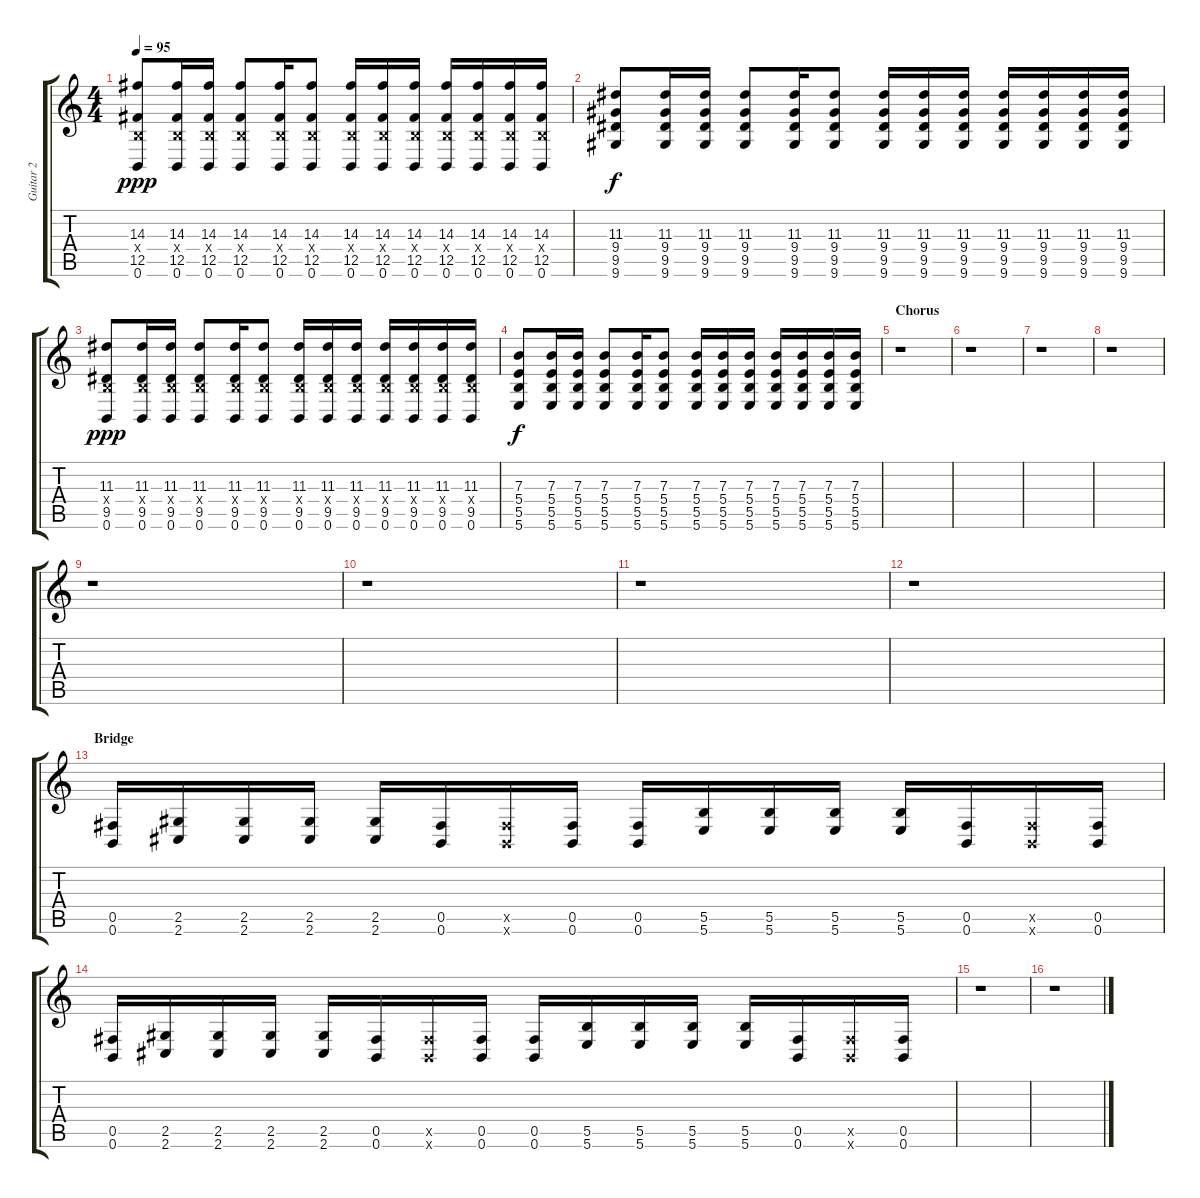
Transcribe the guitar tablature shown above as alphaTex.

\track ("Guitar 2" "Guitar 2") {instrument electricguitarjazz}
\staff {score tabs}
\tuning (Db4 Ab3 E3 B2 Gb2 B1) {hide}
\ts (4 4)
\tempo 95
\clef g2
\ks c
(14.3 0.4{x} 12.5 0.6).8{dy ppp} (14.3 0.4{x} 12.5 0.6).16 (14.3 0.4{x} 12.5 0.6).16 (14.3 0.4{x} 12.5 0.6).8 (14.3 0.4{x} 12.5 0.6).16 (14.3 0.4{x} 12.5 0.6).8 (14.3 0.4{x} 12.5 0.6).16 (14.3 0.4{x} 12.5 0.6).16 (14.3 0.4{x} 12.5 0.6).16 (14.3 0.4{x} 12.5 0.6).16 (14.3 0.4{x} 12.5 0.6).16 (14.3 0.4{x} 12.5 0.6).16 (14.3 0.4{x} 12.5 0.6).16 |
(11.3 9.4 9.5 9.6).8{dy f} (11.3 9.4 9.5 9.6).16 (11.3 9.4 9.5 9.6).16 (11.3 9.4 9.5 9.6).8 (11.3 9.4 9.5 9.6).16 (11.3 9.4 9.5 9.6).8 (11.3 9.4 9.5 9.6).16 (11.3 9.4 9.5 9.6).16 (11.3 9.4 9.5 9.6).16 (11.3 9.4 9.5 9.6).16 (11.3 9.4 9.5 9.6).16 (11.3 9.4 9.5 9.6).16 (11.3 9.4 9.5 9.6).16 |
(11.3 0.4{x} 9.5 0.6).8{dy ppp} (11.3 0.4{x} 9.5 0.6).16 (11.3 0.4{x} 9.5 0.6).16 (11.3 0.4{x} 9.5 0.6).8 (11.3 0.4{x} 9.5 0.6).16 (11.3 0.4{x} 9.5 0.6).8 (11.3 0.4{x} 9.5 0.6).16 (11.3 0.4{x} 9.5 0.6).16 (11.3 0.4{x} 9.5 0.6).16 (11.3 0.4{x} 9.5 0.6).16 (11.3 0.4{x} 9.5 0.6).16 (11.3 0.4{x} 9.5 0.6).16 (11.3 0.4{x} 9.5 0.6).16 |
(7.3 5.4 5.5 5.6).8{dy f} (7.3 5.4 5.5 5.6).16 (7.3 5.4 5.5 5.6).16 (7.3 5.4 5.5 5.6).8 (7.3 5.4 5.5 5.6).16 (7.3 5.4 5.5 5.6).8 (7.3 5.4 5.5 5.6).16 (7.3 5.4 5.5 5.6).16 (7.3 5.4 5.5 5.6).16 (7.3 5.4 5.5 5.6).16 (7.3 5.4 5.5 5.6).16 (7.3 5.4 5.5 5.6).16 (7.3 5.4 5.5 5.6).16 |
\section ("" "Chorus")
r.1 |
r.1 |
r.1 |
r.1 |
r.1 |
r.1 |
r.1 |
r.1 |
\section ("" "Bridge")
(0.5 0.6).16 (2.5 2.6).16 (2.5 2.6).16 (2.5 2.6).16 (2.5 2.6).16 (0.5 0.6).16 (0.5{x} 0.6{x}).16 (0.5 0.6).16 (0.5 0.6).16 (5.5 5.6).16 (5.5 5.6).16 (5.5 5.6).16 (5.5 5.6).16 (0.5 0.6).16 (0.5{x} 0.6{x}).16 (0.5 0.6).16 |
(0.5 0.6).16 (2.5 2.6).16 (2.5 2.6).16 (2.5 2.6).16 (2.5 2.6).16 (0.5 0.6).16 (0.5{x} 0.6{x}).16 (0.5 0.6).16 (0.5 0.6).16 (5.5 5.6).16 (5.5 5.6).16 (5.5 5.6).16 (5.5 5.6).16 (0.5 0.6).16 (0.5{x} 0.6{x}).16 (0.5 0.6).16 |
r.1 |
r.1
